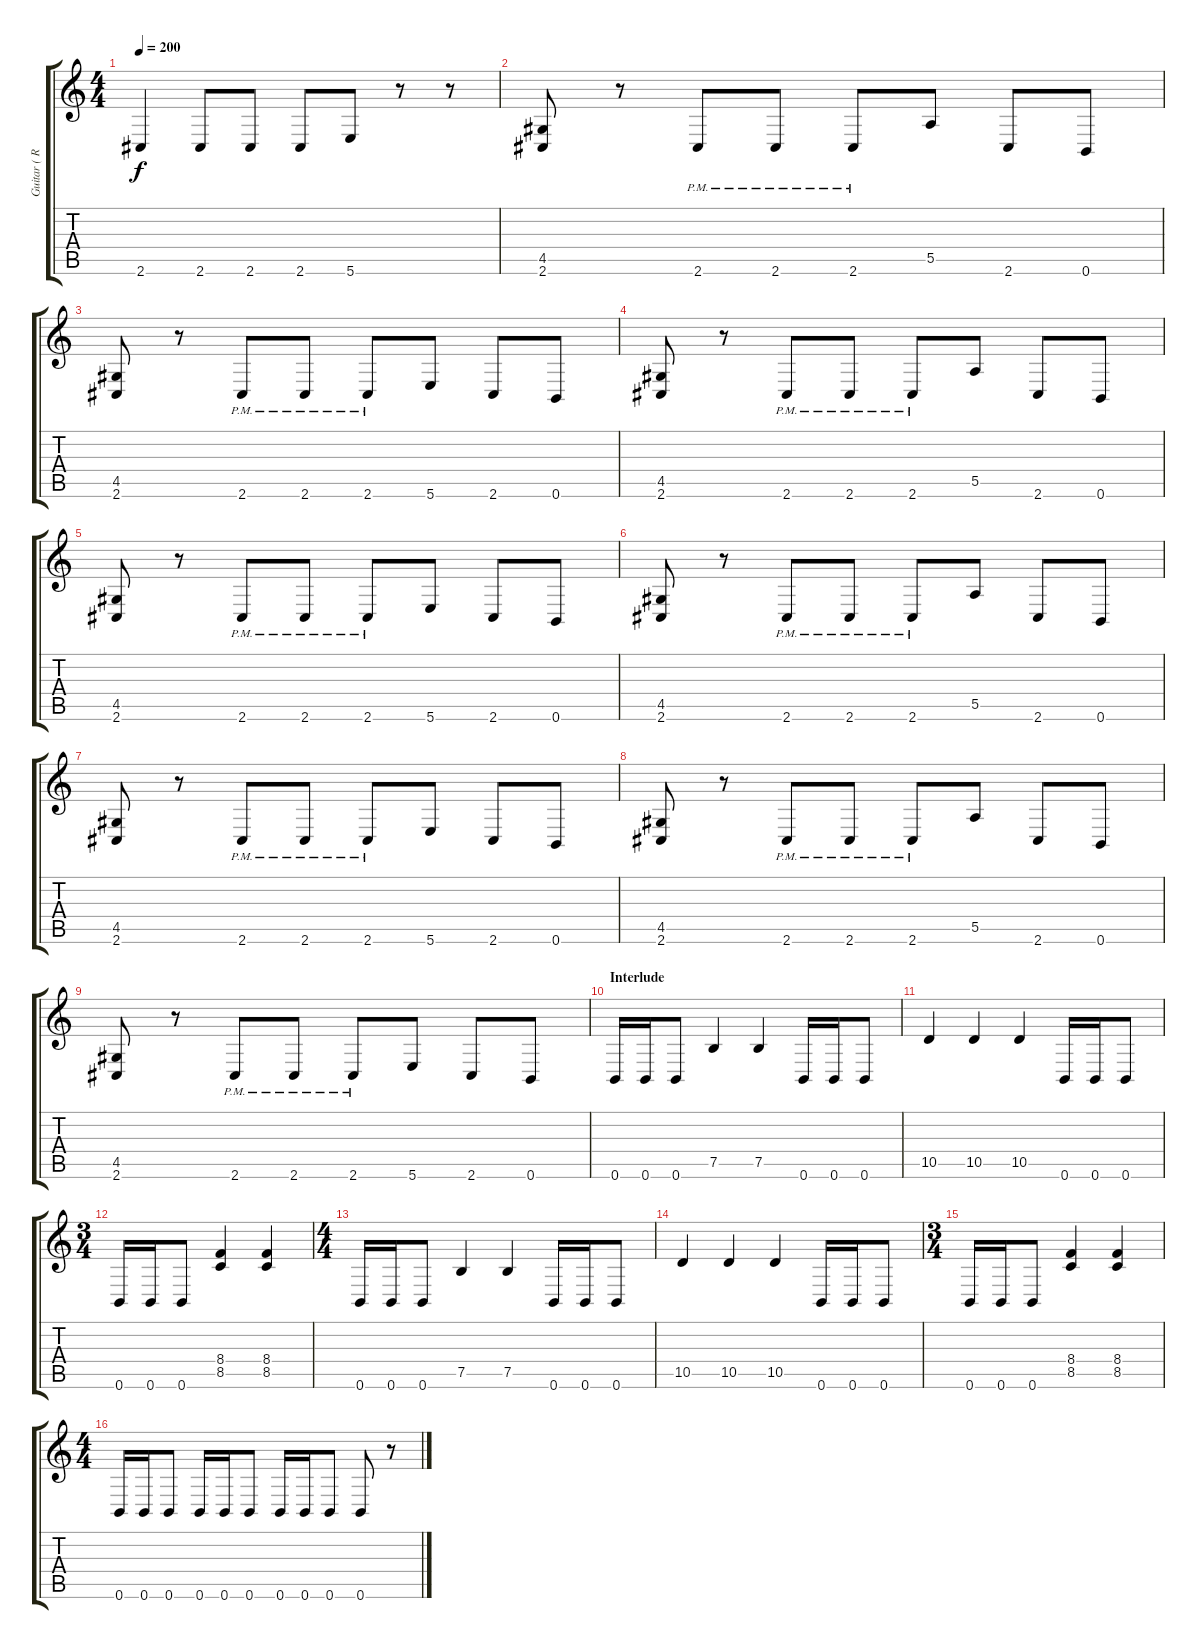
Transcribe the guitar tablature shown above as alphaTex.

\track ("Guitar ( Rune )" "Guitar ( R") {instrument distortionguitar}
\staff {score tabs}
\tuning (B3 Gb3 D3 A2 E2 B1) {hide}
\ts (4 4)
\tempo 200
\clef g2
\ks c
2.6.4{dy f} 2.6.8 2.6.8 2.6.8 5.6.8 r.8 r.8 |
(4.5 2.6).8 r.8 2.6{pm}.8 2.6{pm}.8 2.6{pm}.8 5.5.8 2.6.8 0.6.8 |
(4.5 2.6).8 r.8 2.6{pm}.8 2.6{pm}.8 2.6{pm}.8 5.6.8 2.6.8 0.6.8 |
(4.5 2.6).8 r.8 2.6{pm}.8 2.6{pm}.8 2.6{pm}.8 5.5.8 2.6.8 0.6.8 |
(4.5 2.6).8 r.8 2.6{pm}.8 2.6{pm}.8 2.6{pm}.8 5.6.8 2.6.8 0.6.8 |
(4.5 2.6).8 r.8 2.6{pm}.8 2.6{pm}.8 2.6{pm}.8 5.5.8 2.6.8 0.6.8 |
(4.5 2.6).8 r.8 2.6{pm}.8 2.6{pm}.8 2.6{pm}.8 5.6.8 2.6.8 0.6.8 |
(4.5 2.6).8 r.8 2.6{pm}.8 2.6{pm}.8 2.6{pm}.8 5.5.8 2.6.8 0.6.8 |
(4.5 2.6).8 r.8 2.6{pm}.8 2.6{pm}.8 2.6{pm}.8 5.6.8 2.6.8 0.6.8 |
\section ("" "Interlude")
0.6.16 0.6.16 0.6.8 7.5.4 7.5.4 0.6.16 0.6.16 0.6.8 |
10.5.4 10.5.4 10.5.4 0.6.16 0.6.16 0.6.8 |
\ts (3 4)
0.6.16 0.6.16 0.6.8 (8.4 8.5).4 (8.4 8.5).4 |
\ts (4 4)
0.6.16 0.6.16 0.6.8 7.5.4 7.5.4 0.6.16 0.6.16 0.6.8 |
10.5.4 10.5.4 10.5.4 0.6.16 0.6.16 0.6.8 |
\ts (3 4)
0.6.16 0.6.16 0.6.8 (8.4 8.5).4 (8.4 8.5).4 |
\ts (4 4)
0.6.16 0.6.16 0.6.8 0.6.16 0.6.16 0.6.8 0.6.16 0.6.16 0.6.8 0.6.8 r.8
